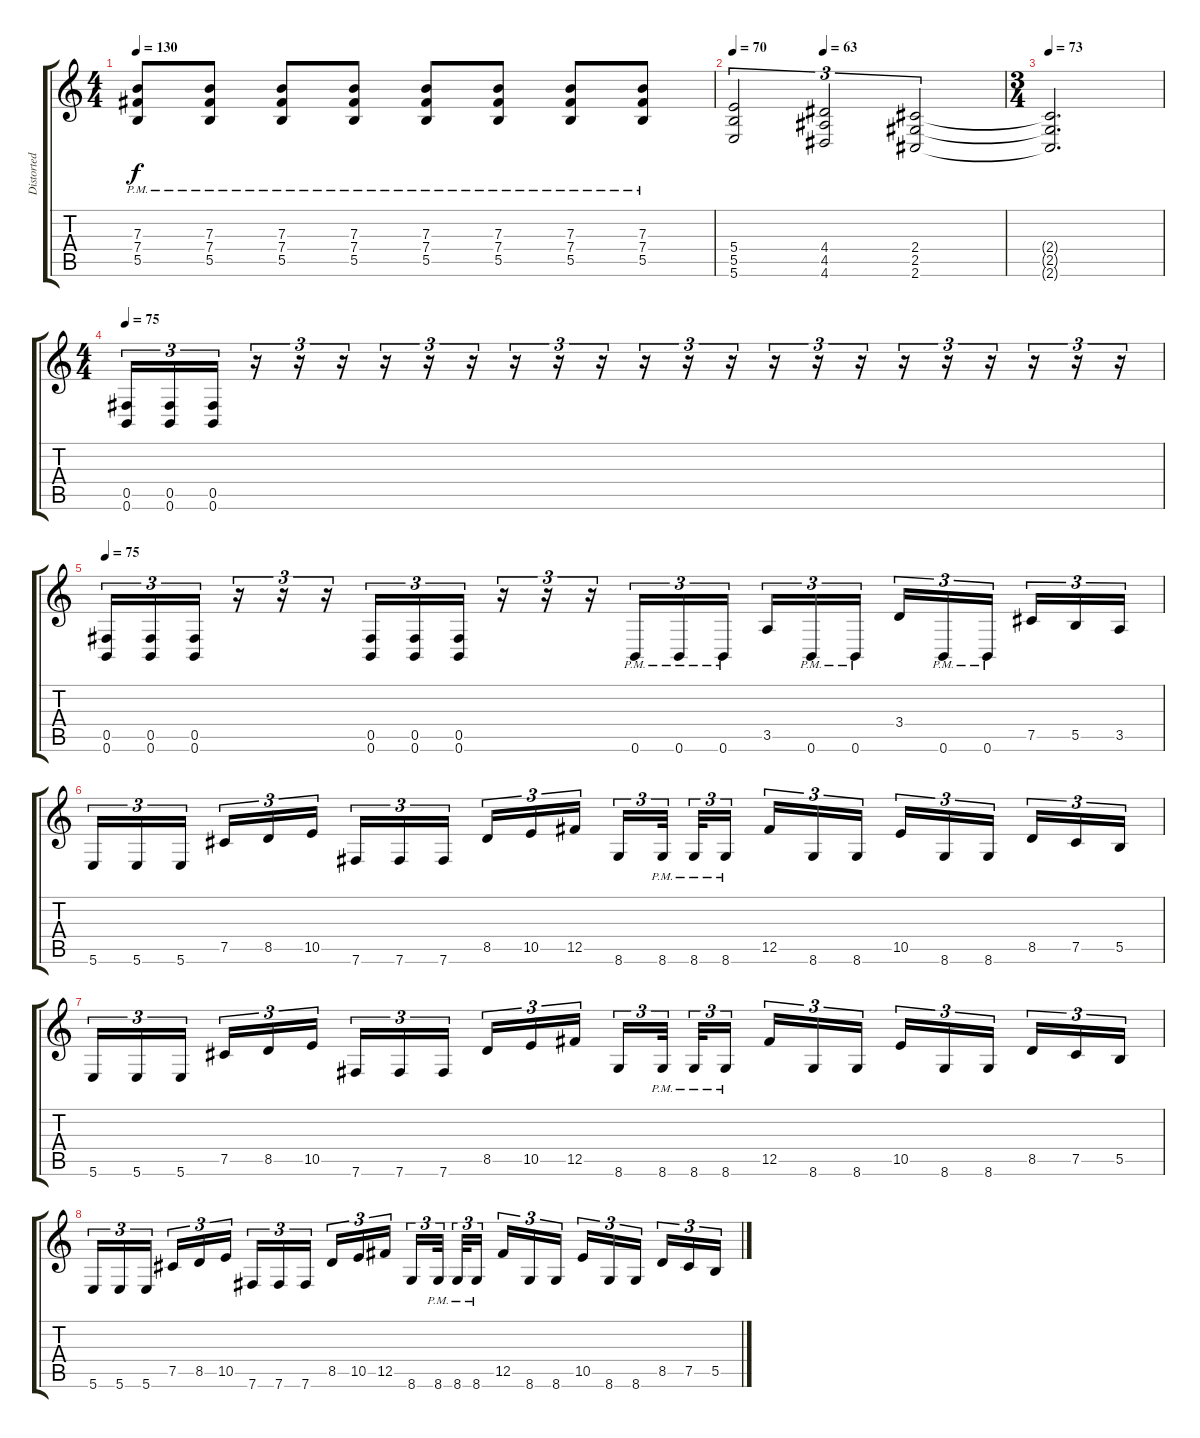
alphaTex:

\track ("Distorted Left" "Distorted ") {instrument distortionguitar}
\staff {score tabs}
\tuning (Db4 Ab3 E3 B2 Gb2 B1) {hide}
\ts (4 4)
\tempo 130
\clef g2
\ks c
(7.3{pm} 7.4{pm} 5.5{pm}).8{dy f} (7.3{pm} 7.4{pm} 5.5{pm}).8 (7.3{pm} 7.4{pm} 5.5{pm}).8 (7.3{pm} 7.4{pm} 5.5{pm}).8 (7.3{pm} 7.4{pm} 5.5{pm}).8 (7.3{pm} 7.4{pm} 5.5{pm}).8 (7.3{pm} 7.4{pm} 5.5{pm}).8 (7.3{pm} 7.4{pm} 5.5{pm}).8 |
\tempo 65
\tempo (63 0.3333333333333333)
\tempo 70
(5.4 5.5 5.6).2{tu (3 2)} (4.4 4.5 4.6).2{tu (3 2)} (2.4 2.5 2.6).2{tu (3 2)} |
\ts (3 4)
\tempo 73
(2.4{t} 2.5{t} 2.6{t}).2{d} |
\ts (4 4)
\tempo 75
(0.5 0.6).16{tu (3 2)} (0.5 0.6).16{tu (3 2)} (0.5 0.6).16{tu (3 2)} r.16{tu (3 2)} r.16{tu (3 2)} r.16{tu (3 2)} r.16{tu (3 2)} r.16{tu (3 2)} r.16{tu (3 2)} r.16{tu (3 2)} r.16{tu (3 2)} r.16{tu (3 2)} r.16{tu (3 2)} r.16{tu (3 2)} r.16{tu (3 2)} r.16{tu (3 2)} r.16{tu (3 2)} r.16{tu (3 2)} r.16{tu (3 2)} r.16{tu (3 2)} r.16{tu (3 2)} r.16{tu (3 2)} r.16{tu (3 2)} r.16{tu (3 2)} |
\tempo 75
(0.5 0.6).16{tu (3 2)} (0.5 0.6).16{tu (3 2)} (0.5 0.6).16{tu (3 2)} r.16{tu (3 2)} r.16{tu (3 2)} r.16{tu (3 2)} (0.5 0.6).16{tu (3 2)} (0.5 0.6).16{tu (3 2)} (0.5 0.6).16{tu (3 2)} r.16{tu (3 2)} r.16{tu (3 2)} r.16{tu (3 2)} 0.6{pm}.16{tu (3 2)} 0.6{pm}.16{tu (3 2)} 0.6{pm}.16{tu (3 2) beam splitsecondary} 3.5.16{tu (3 2)} 0.6{pm}.16{tu (3 2)} 0.6{pm}.16{tu (3 2)} 3.4.16{tu (3 2)} 0.6{pm}.16{tu (3 2)} 0.6{pm}.16{tu (3 2) beam splitsecondary} 7.5.16{tu (3 2)} 5.5.16{tu (3 2)} 3.5.16{tu (3 2)} |
5.6.16{tu (3 2)} 5.6.16{tu (3 2)} 5.6.16{tu (3 2) beam splitsecondary} 7.5.16{tu (3 2)} 8.5.16{tu (3 2)} 10.5.16{tu (3 2)} 7.6.16{tu (3 2)} 7.6.16{tu (3 2)} 7.6.16{tu (3 2) beam splitsecondary} 8.5.16{tu (3 2)} 10.5.16{tu (3 2)} 12.5.16{tu (3 2)} 8.6.16{tu (3 2)} 8.6{pm}.32{tu (3 2) beam splitsecondary} 8.6{pm}.32{tu (3 2)} 8.6{pm}.16{tu (3 2) beam splitsecondary} 12.5.16{tu (3 2)} 8.6.16{tu (3 2)} 8.6.16{tu (3 2)} 10.5.16{tu (3 2)} 8.6.16{tu (3 2)} 8.6.16{tu (3 2) beam splitsecondary} 8.5.16{tu (3 2)} 7.5.16{tu (3 2)} 5.5.16{tu (3 2)} |
5.6.16{tu (3 2)} 5.6.16{tu (3 2)} 5.6.16{tu (3 2) beam splitsecondary} 7.5.16{tu (3 2)} 8.5.16{tu (3 2)} 10.5.16{tu (3 2)} 7.6.16{tu (3 2)} 7.6.16{tu (3 2)} 7.6.16{tu (3 2) beam splitsecondary} 8.5.16{tu (3 2)} 10.5.16{tu (3 2)} 12.5.16{tu (3 2)} 8.6.16{tu (3 2)} 8.6{pm}.32{tu (3 2) beam splitsecondary} 8.6{pm}.32{tu (3 2)} 8.6{pm}.16{tu (3 2) beam splitsecondary} 12.5.16{tu (3 2)} 8.6.16{tu (3 2)} 8.6.16{tu (3 2)} 10.5.16{tu (3 2)} 8.6.16{tu (3 2)} 8.6.16{tu (3 2) beam splitsecondary} 8.5.16{tu (3 2)} 7.5.16{tu (3 2)} 5.5.16{tu (3 2)} |
5.6.16{tu (3 2)} 5.6.16{tu (3 2)} 5.6.16{tu (3 2) beam splitsecondary} 7.5.16{tu (3 2)} 8.5.16{tu (3 2)} 10.5.16{tu (3 2)} 7.6.16{tu (3 2)} 7.6.16{tu (3 2)} 7.6.16{tu (3 2) beam splitsecondary} 8.5.16{tu (3 2)} 10.5.16{tu (3 2)} 12.5.16{tu (3 2)} 8.6.16{tu (3 2)} 8.6{pm}.32{tu (3 2) beam splitsecondary} 8.6{pm}.32{tu (3 2)} 8.6{pm}.16{tu (3 2) beam splitsecondary} 12.5.16{tu (3 2)} 8.6.16{tu (3 2)} 8.6.16{tu (3 2)} 10.5.16{tu (3 2)} 8.6.16{tu (3 2)} 8.6.16{tu (3 2) beam splitsecondary} 8.5.16{tu (3 2)} 7.5.16{tu (3 2)} 5.5.16{tu (3 2)}
